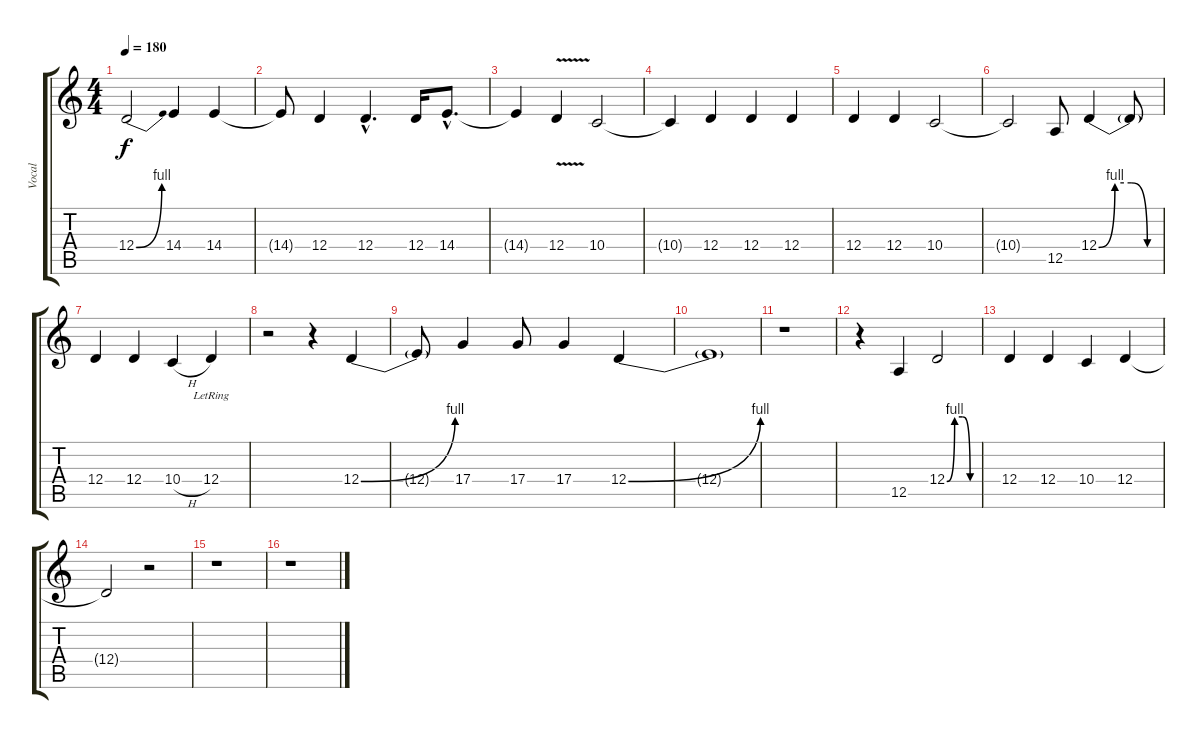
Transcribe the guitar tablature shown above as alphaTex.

\track ("Vocal" "Vocal") {instrument lead2sawtooth}
\staff {score tabs}
\tuning (E4 B3 G3 D3 A2 E2) {hide}
\ts (4 4)
\tempo 180
\clef g2
\ks c
12.4{be (bend 0 0 60 4)}.2{dy f} 14.4.4 14.4.4 |
14.4{t}.8 12.4.4 12.4{hac}.4{d} 12.4.16 14.4{hac}.8{d} |
14.4{t}.4 12.4{v}.4 10.4.2 |
10.4{t}.4 12.4.4 12.4.4 12.4.4 |
12.4.4 12.4.4 10.4.2 |
10.4{t}.2 12.5.8 12.4{be (custom 0 0 15 4 30 4 45 0 60 0)}.4 12.4{t}.8 |
12.4.4 12.4.4 10.4{h}.4 12.4{lr}.4 |
r.2 r.4 12.4{be (bend 0 0 60 4)}.4 |
12.4{t}.8 17.4.4 17.4.8 17.4.4 12.4{be (bend 0 0 60 4)}.4 |
12.4{t}.1 |
r.1 |
r.4 12.5.4 12.4{be (custom 0 0 15 4 30 4 45 0 60 0)}.2 |
12.4.4 12.4.4 10.4.4 12.4.4 |
12.4{t}.2 r.2 |
r.1 |
r.1
